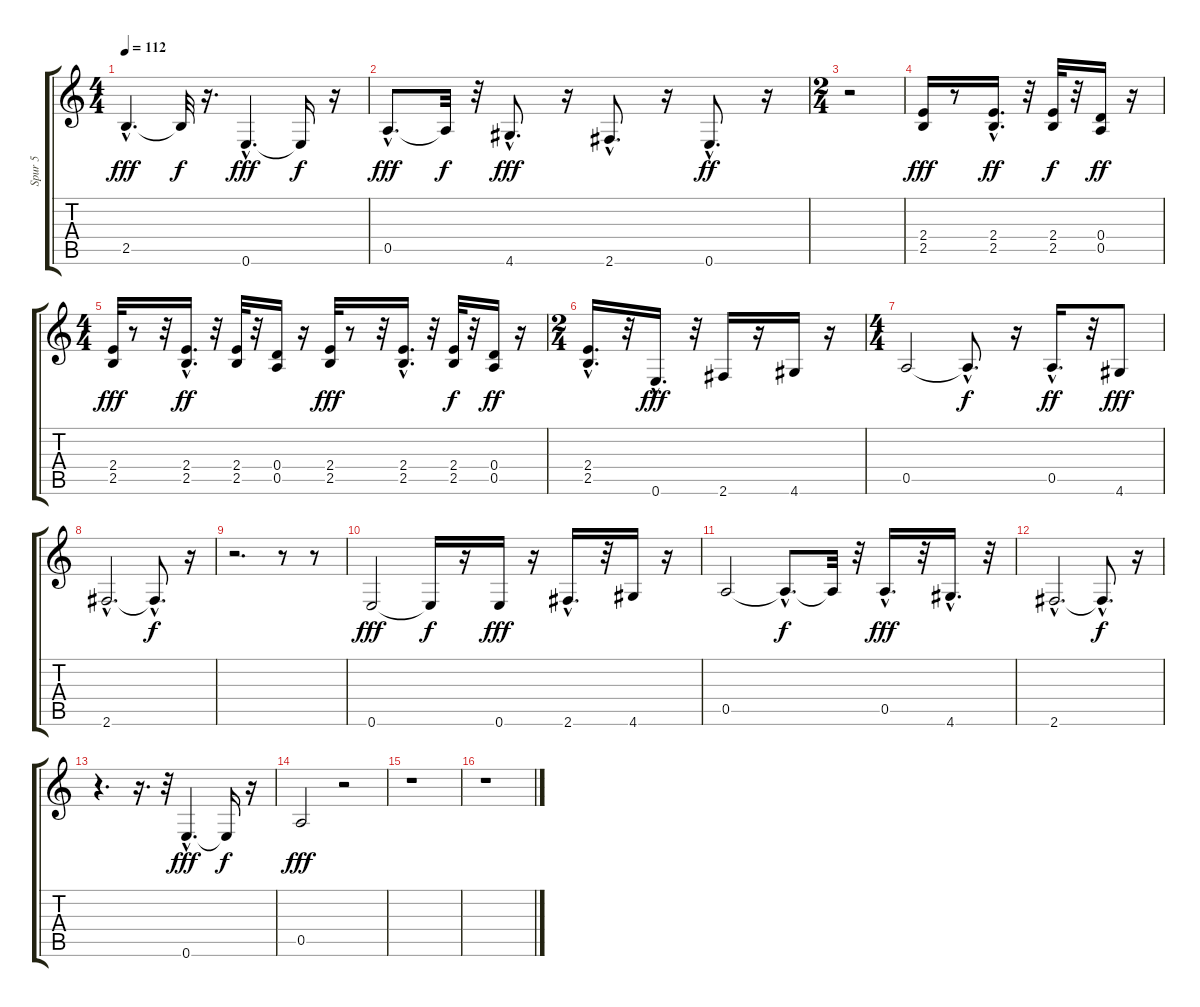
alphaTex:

\track ("Spur 5" "Spur 5") {instrument electricguitarclean}
\staff {score tabs}
\tuning (E4 B3 G3 D3 A2 E2) {hide}
\ts (4 4)
\tempo 112
\clef g2
\ks c
2.5{hac}.4{d dy fff} 2.5{t}.32{dy f} r.16{d} 0.6{hac}.4{d dy fff} 0.6{t}.16{dy f} r.16 |
0.5{hac}.8{d dy fff} 0.5{t}.32{dy f} r.32 4.6{hac}.8{d dy fff} r.16 2.6{hac}.8{d} r.16 0.6{hac}.8{d dy ff} r.16 |
\ts (2 4)
r.2 |
(2.4 2.5).16{dy fff} r.8 (2.4{hac} 2.5{hac}).16{d dy ff} r.32 (2.4 2.5).32{dy f} r.32 (0.4 0.5).16{dy ff} r.16 |
\ts (4 4)
(2.4 2.5).32{dy fff} r.8 r.32 (2.4{hac} 2.5{hac}).16{d dy ff} r.32 (2.4 2.5).32 r.32 (0.4 0.5).16 r.16 (2.4 2.5).32{dy fff} r.8 r.32 (2.4{hac} 2.5).16{d} r.32 (2.4 2.5).32{dy f} r.32 (0.4 0.5).16{dy ff} r.16 |
\ts (2 4)
(2.4 2.5{hac}).16{d} r.32 0.6{hac}.16{d dy fff} r.32 2.6.16 r.16 4.6.16 r.16 |
\ts (4 4)
0.5.2 0.5{hac t}.8{d dy f} r.16 0.5{hac}.16{d dy ff} r.32 4.6.8{dy fff} |
2.6{hac}.2{d} 2.6{hac t}.8{d dy f} r.16 |
r.2{d} r.8 r.8 |
0.6.2{dy fff} 0.6{t}.16{dy f} r.16 0.6.16{dy fff} r.16 2.6{hac}.16{d} r.32 4.6.16 r.16 |
0.5.2 0.5{hac t}.8{d dy f} 0.5{t}.32 r.32 0.5{hac}.16{d dy fff} r.32 4.6{hac}.16{d} r.32 |
2.6{hac}.2{d} 2.6{hac t}.8{d dy f} r.16 |
r.4{d} r.16{d} r.32 0.6{hac}.4{d dy fff} 0.6{t}.16{dy f} r.16 |
0.5.2{dy fff} r.2 |
r.1 |
r.1
